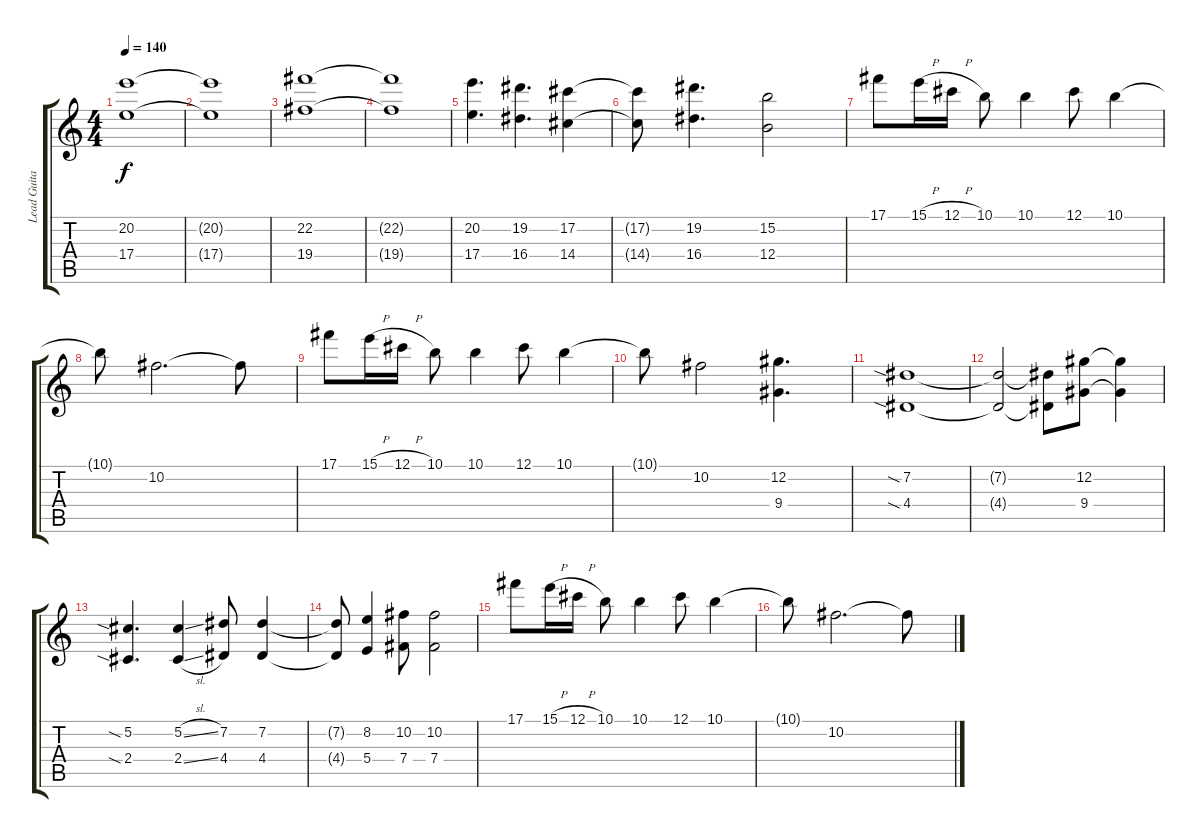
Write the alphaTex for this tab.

\track ("Lead Guitar" "Lead Guita") {instrument overdrivenguitar}
\staff {score tabs}
\tuning (Db4 Ab3 E3 B2 Gb2 B1) {hide}
\ts (4 4)
\tempo 140
\clef g2
\ks c
(20.2 17.4).1{dy f} |
(20.2{t} 17.4{t}).1 |
(22.2 19.4).1 |
(22.2{t} 19.4{t}).1 |
(20.2 17.4).4{d} (19.2 16.4).4{d} (17.2 14.4).4 |
(17.2{t} 14.4{t}).8 (19.2 16.4).4{d} (15.2 12.4).2 |
17.1.8 15.1{h}.16 12.1{h}.16 10.1.8 10.1.4 12.1.8 10.1.4 |
10.1{t}.8 10.2.2{d} 10.2{t}.8 |
17.1.8 15.1{h}.16 12.1{h}.16 10.1.8 10.1.4 12.1.8 10.1.4 |
10.1{t}.8 10.2.2 (12.2 9.4).4{d} |
(7.2{sia} 4.4{sia}).1 |
(7.2{t} 4.4{t}).2 (7.2{t} 4.4{t}).8 (12.2 9.4).8 (12.2{t} 9.4{t}).4 |
(5.2{sia} 2.4{sia}).4{d} (5.2{sl} 2.4{sl}).4 (7.2 4.4).8 (7.2 4.4).4 |
(7.2{t} 4.4{t}).8 (8.2 5.4).4 (10.2 7.4).8 (10.2 7.4).2 |
17.1.8 15.1{h}.16 12.1{h}.16 10.1.8 10.1.4 12.1.8 10.1.4 |
10.1{t}.8 10.2.2{d} 10.2{t}.8
